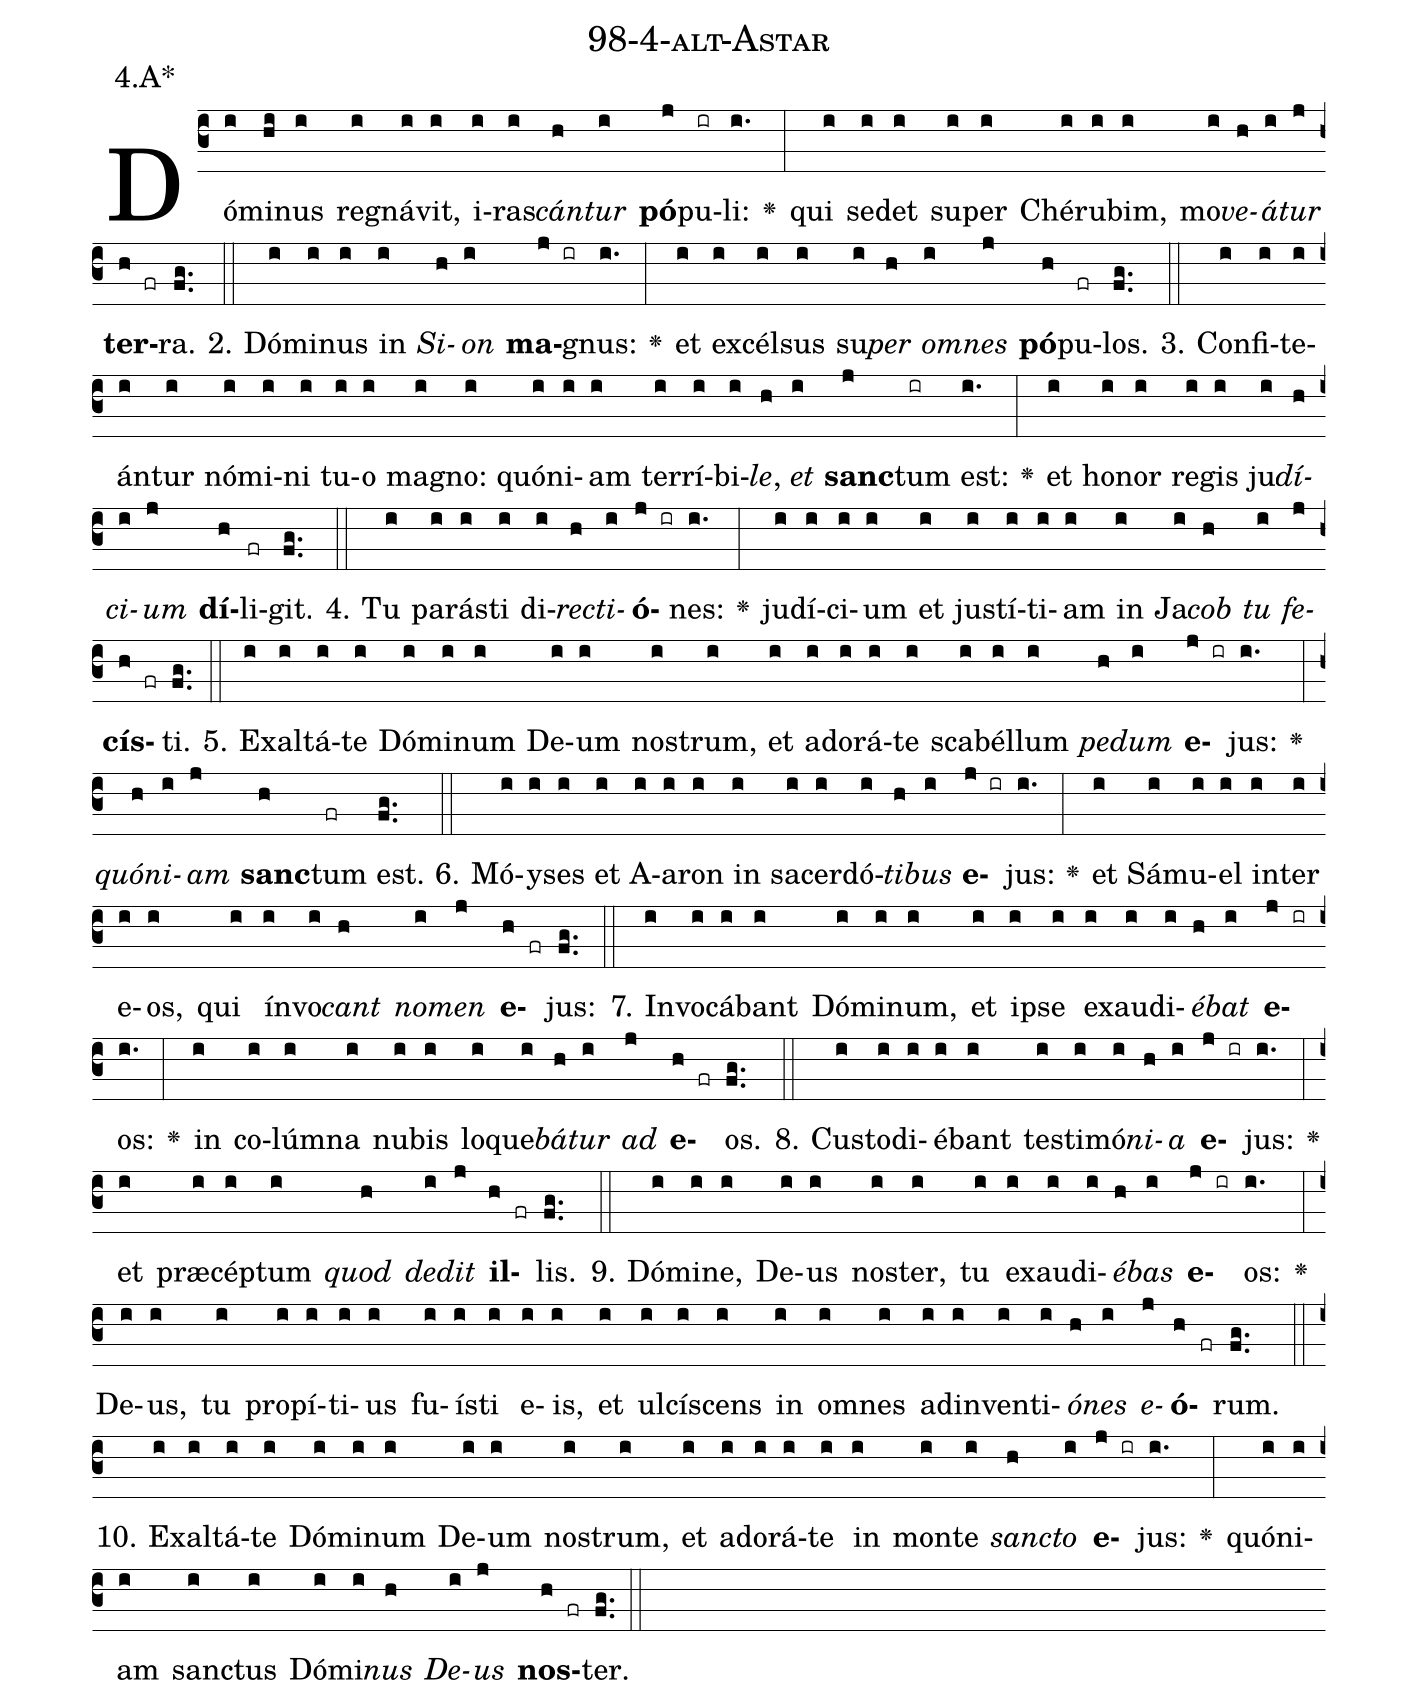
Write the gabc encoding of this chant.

name: 98-4-alt-Astar;
annotation: 4.A*;
%%
(c3)Dó(i)mi(hi)nus(i) re(i)gná(i)vit,(i) i(i)ras(i)<i>cán</i>(h)<i>tur</i>(i) <b>pó</b>(j)pu(ir)li:(i.) <v>\greheightstar</v>(:) qui(i) se(i)det(i) su(i)per(i) Ché(i)ru(i)bim,(i) mo(i)<i>ve</i>(h)<i>á</i>(i)<i>tur</i>(j) <b>ter</b>(h fr)ra.(fg..) (::)
2. Dó(i)mi(i)nus(i) in(i) <i>Si</i>(h)<i>on</i>(i) <b>ma</b>(j ir)gnus:(i.) <v>\greheightstar</v>(:) et(i) ex(i)cél(i)sus(i) su(i)<i>per</i>(h) <i>om</i>(i)<i>nes</i>(j) <b>pó</b>(h)pu(fr)los.(fg..) (::)
3. Con(i)fi(i)te(i)án(i)tur(i) nó(i)mi(i)ni(i) tu(i)o(i) ma(i)gno:(i) quón(i)i(i)am(i) ter(i)rí(i)bi(i)<i>le</i>,(h) <i>et</i>(i) <b>sanc</b>(j)tum(ir) est:(i.) <v>\greheightstar</v>(:) et(i) ho(i)nor(i) re(i)gis(i) ju(i)<i>dí</i>(h)<i>ci</i>(i)<i>um</i>(j) <b>dí</b>(h)li(fr)git.(fg..) (::)
4. Tu(i) pa(i)rás(i)ti(i) di(i)<i>rec</i>(h)<i>ti</i>(i)<b>ó</b>(j ir)nes:(i.) <v>\greheightstar</v>(:) ju(i)dí(i)ci(i)um(i) et(i) jus(i)tí(i)ti(i)am(i) in(i) Ja(i)<i>cob</i>(h) <i>tu</i>(i) <i>fe</i>(j)<b>cís</b>(h fr)ti.(fg..) (::)
5. Ex(i)al(i)tá(i)te(i) Dó(i)mi(i)num(i) De(i)um(i) nos(i)trum,(i) et(i) ad(i)o(i)rá(i)te(i) sca(i)bél(i)lum(i) <i>pe</i>(h)<i>dum</i>(i) <b>e</b>(j ir)jus:(i.) <v>\greheightstar</v>(:) <i>quón</i>(h)<i>i</i>(i)<i>am</i>(j) <b>sanc</b>(h)tum(fr) est.(fg..) (::)
6. Mó(i)y(i)ses(i) et(i) A(i)a(i)ron(i) in(i) sa(i)cer(i)dó(i)<i>ti</i>(h)<i>bus</i>(i) <b>e</b>(j ir)jus:(i.) <v>\greheightstar</v>(:) et(i) Sá(i)mu(i)el(i) in(i)ter(i) e(i)os,(i) qui(i) ín(i)vo(i)<i>cant</i>(h) <i>no</i>(i)<i>men</i>(j) <b>e</b>(h fr)jus:(fg..) (::)
7. In(i)vo(i)cá(i)bant(i) Dó(i)mi(i)num,(i) et(i) ip(i)se(i) ex(i)au(i)di(i)<i>é</i>(h)<i>bat</i>(i) <b>e</b>(j ir)os:(i.) <v>\greheightstar</v>(:) in(i) co(i)lúm(i)na(i) nu(i)bis(i) lo(i)que(i)<i>bá</i>(h)<i>tur</i>(i) <i>ad</i>(j) <b>e</b>(h fr)os.(fg..) (::)
8. Cus(i)to(i)di(i)é(i)bant(i) tes(i)ti(i)mó(i)<i>ni</i>(h)<i>a</i>(i) <b>e</b>(j ir)jus:(i.) <v>\greheightstar</v>(:) et(i) præ(i)cép(i)tum(i) <i>quod</i>(h) <i>de</i>(i)<i>dit</i>(j) <b>il</b>(h fr)lis.(fg..) (::)
9. Dó(i)mi(i)ne,(i) De(i)us(i) nos(i)ter,(i) tu(i) ex(i)au(i)di(i)<i>é</i>(h)<i>bas</i>(i) <b>e</b>(j ir)os:(i.) <v>\greheightstar</v>(:) De(i)us,(i) tu(i) pro(i)pí(i)ti(i)us(i) fu(i)ís(i)ti(i) e(i)is,(i) et(i) ul(i)cí(i)scens(i) in(i) om(i)nes(i) ad(i)in(i)ven(i)ti(i)<i>ó</i>(h)<i>nes</i>(i) <i>e</i>(j)<b>ó</b>(h fr)rum.(fg..) (::)
10. Ex(i)al(i)tá(i)te(i) Dó(i)mi(i)num(i) De(i)um(i) nos(i)trum,(i) et(i) ad(i)o(i)rá(i)te(i) in(i) mon(i)te(i) <i>sanc</i>(h)<i>to</i>(i) <b>e</b>(j ir)jus:(i.) <v>\greheightstar</v>(:) quón(i)i(i)am(i) sanc(i)tus(i) Dó(i)mi(i)<i>nus</i>(h) <i>De</i>(i)<i>us</i>(j) <b>nos</b>(h fr)ter.(fg..) (::)
